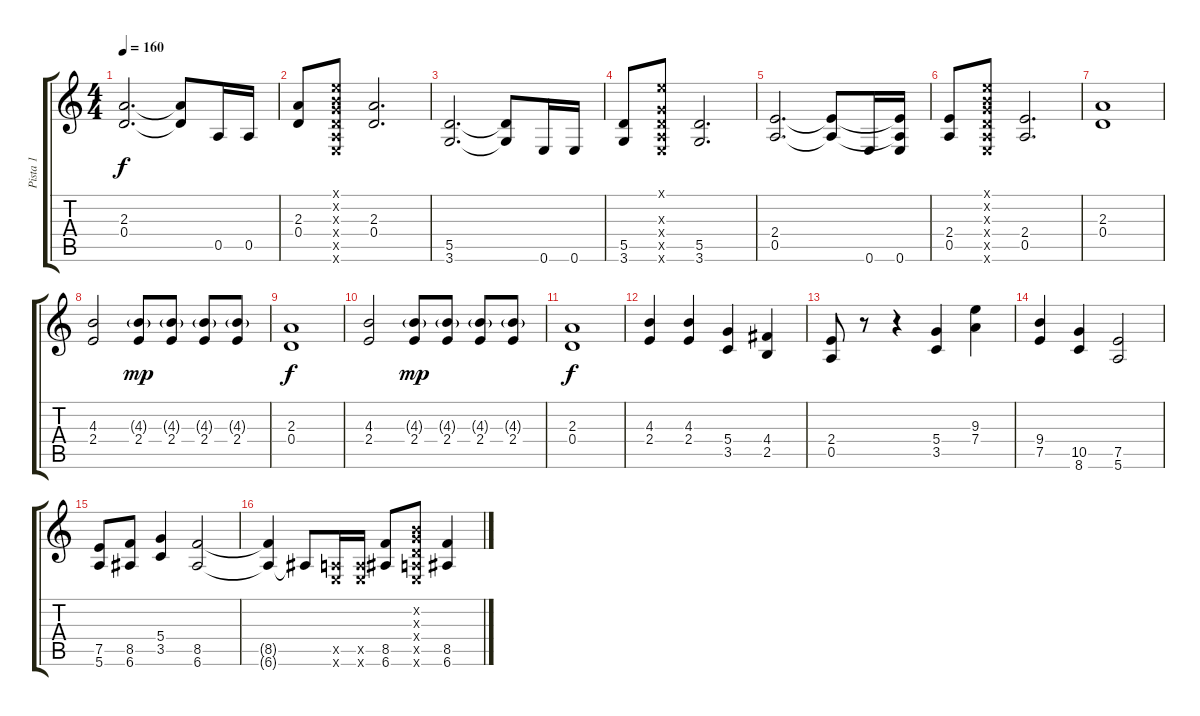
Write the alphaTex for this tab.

\track ("Pista 1" "Pista 1") {instrument distortionguitar}
\staff {score tabs}
\tuning (E4 B3 G3 D3 A2 E2) {hide}
\ts (4 4)
\tempo 160
\clef g2
\ks c
(2.3 0.4).2{d dy f} (2.3{t} 0.4{t}).8 0.5.16 0.5.16 |
(2.3 0.4).8 (0.1{x} 0.2{x} 0.3{x} 0.4{x} 0.5{x} 0.6{x}).8 (2.3 0.4).2{d} |
(5.5 3.6).2{d} (5.5{t} 3.6{t}).8 0.6.16 0.6.16 |
(5.5 3.6).8 (0.1{x} 0.3{x} 0.4{x} 0.5{x} 0.6{x}).8 (5.5 3.6).2{d} |
(2.4 0.5).2{d} (2.4{t} 0.5{t}).8 0.6.16 (2.4{t} 0.5{t} 0.6).16 |
(2.4 0.5).8 (0.1{x} 0.2{x} 0.3{x} 0.4{x} 0.5{x} 0.6{x}).8 (2.4 0.5).2{d} |
(2.3 0.4).1 |
(4.3 2.4).2 (4.3{g} 2.4).8{dy mp} (4.3{g} 2.4).8 (4.3{g} 2.4).8 (4.3{g} 2.4).8 |
(2.3 0.4).1{dy f} |
(4.3 2.4).2 (4.3{g} 2.4).8{dy mp} (4.3{g} 2.4).8 (4.3{g} 2.4).8 (4.3{g} 2.4).8 |
(2.3 0.4).1{dy f} |
(4.3 2.4).4 (4.3 2.4).4 (5.4 3.5).4 (4.4 2.5).4 |
(2.4 0.5).8 r.8 r.4 (5.4 3.5).4 (9.3 7.4).4 |
(9.4 7.5).4 (10.5 8.6).4 (7.5 5.6).2 |
(7.5 5.6).8 (8.5 6.6).8 (5.4 3.5).4 (8.5 6.6).2 |
(8.5{t} 6.6{t}).4 6.6{t}.8 (0.5{x} 0.6{x}).16 (0.5{x} 0.6{x}).16 (8.5 6.6).8 (0.2{x} 0.3{x} 0.4{x} 0.5{x} 0.6{x}).8 (8.5 6.6).4
